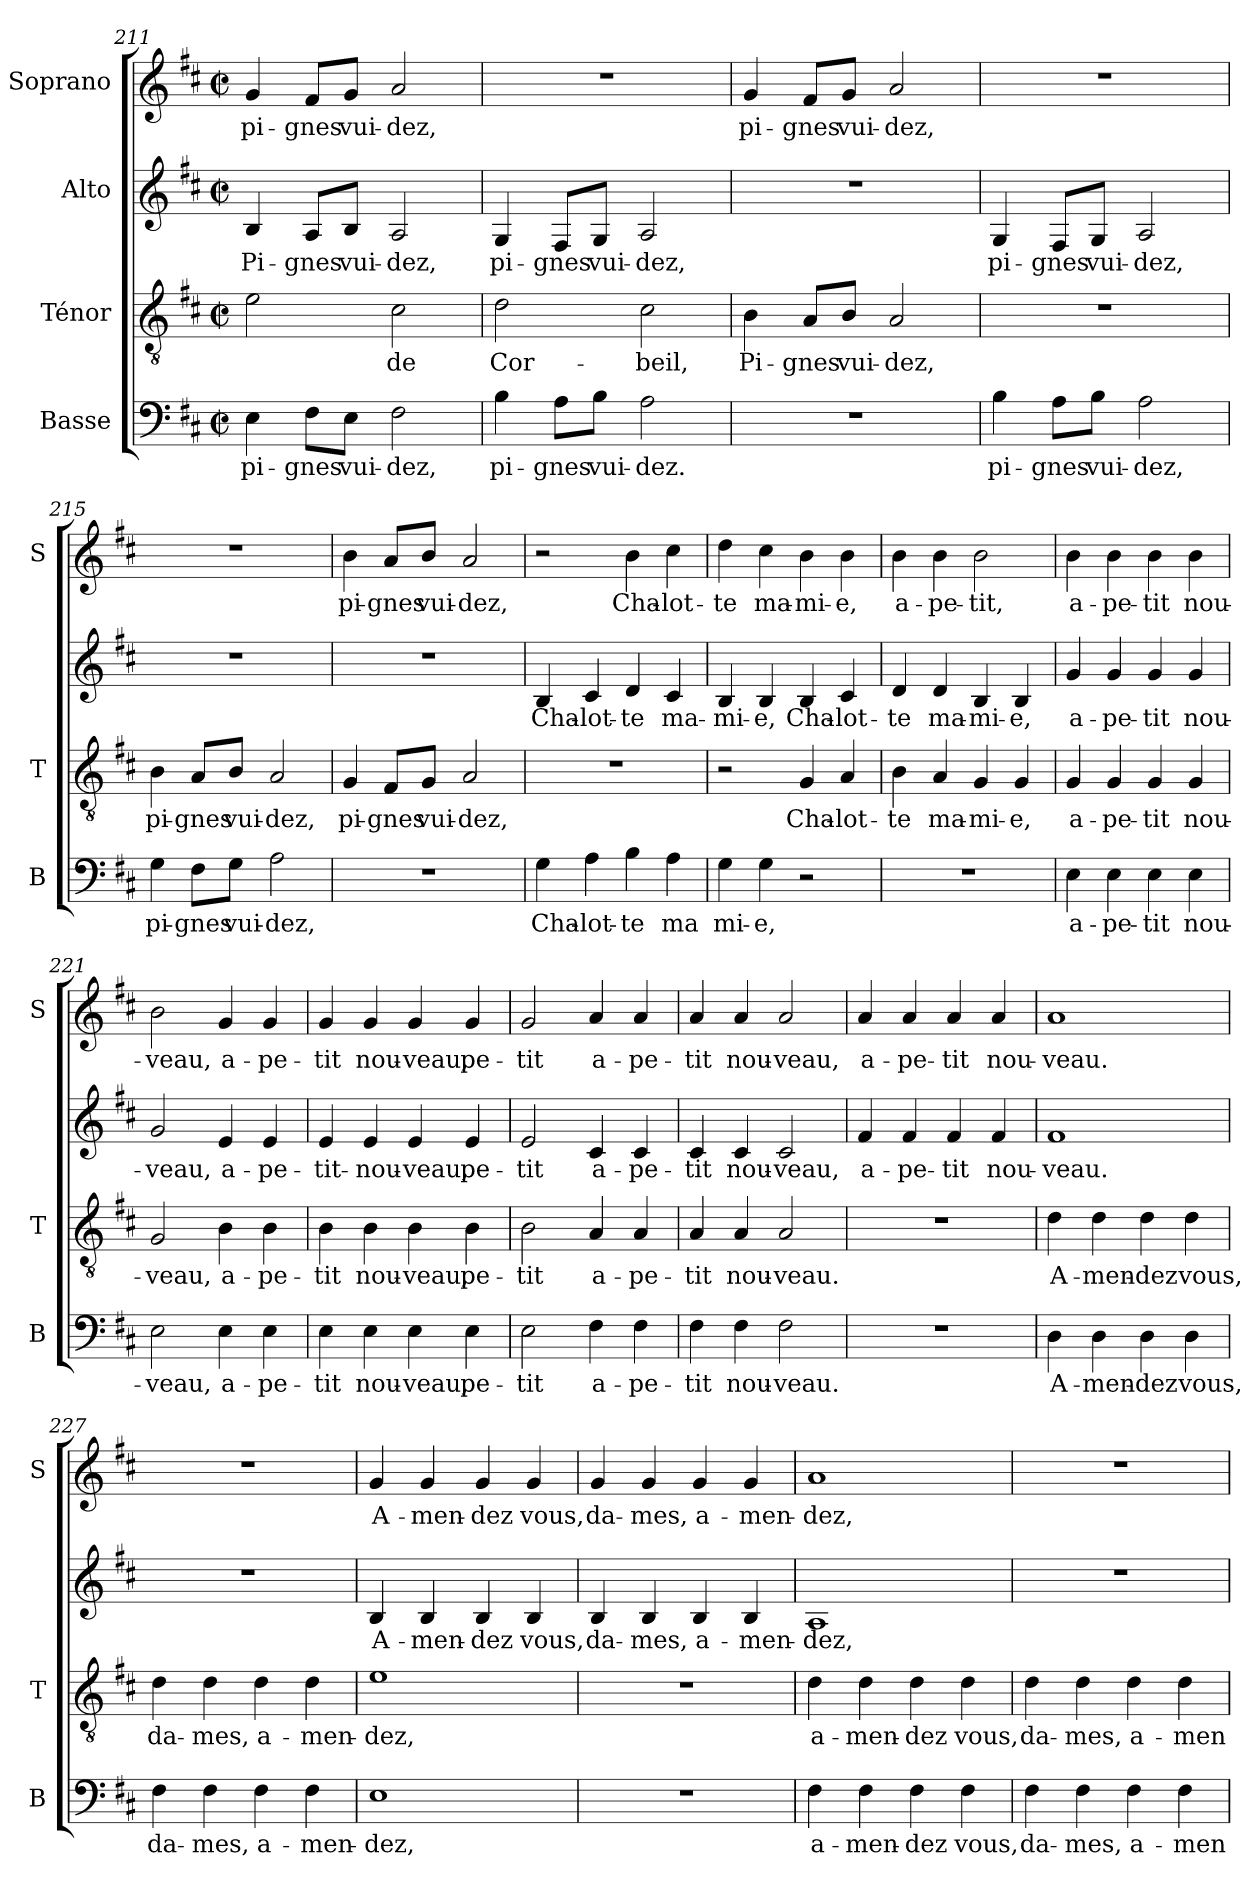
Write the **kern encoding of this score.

**kern	**text	**kern	**text	**kern	**text	**kern	**text
*part4	*part4	*part3	*part3	*part2	*part2	*part1	*part1
*staff4	*staff4	*staff3	*staff3	*staff2	*staff2	*staff1	*staff1
*I"Basse	*	*I"Ténor	*	*I"Alto	*	*I"Soprano	*
*I'B	*	*I'T	*	*	*	*I'S	*
!!LO:PB:g=z
*clefF4	*	*clefGv2	*	*clefG2	*	*clefG2	*
*k[f#c#]	*	*k[f#c#]	*	*k[f#c#]	*	*k[f#c#]	*
*M4/4	*	*M4/4	*	*M4/4	*	*M4/4	*
*met(c|)	*	*met(c|)	*	*met(c|)	*	*met(c|)	*
=211	=211	=211	=211	=211	=211	=211	=211
!	!LO:LY:b	!	!	!	!LO:LY:b	!	!LO:LY:b
4E\	pi-	2e\	.	4B/	Pi-	4g/	pi-
!	!LO:LY:b	!	!	!	!LO:LY:b	!	!LO:LY:b
8F#\L	-gnes	.	.	8A/L	-gnes	8f#/L	-gnes
!	!LO:LY:b	!	!	!	!LO:LY:b	!	!LO:LY:b
8E\J	vui-	.	.	8B/J	vui-	8g/J	vui-
!	!LO:LY:b	!	!LO:LY:b	!	!LO:LY:b	!	!LO:LY:b
2F#\	-dez,	2c#\	-de	2A/	-dez,	2a/	-dez,
=212	=212	=212	=212	=212	=212	=212	=212
!	!LO:LY:b	!	!LO:LY:b	!	!LO:LY:b	!	!
4B\	pi-	2d\	Cor-	4G/	pi-	1r	.
!	!LO:LY:b	!	!	!	!LO:LY:b	!	!
8A\L	-gnes	.	.	8F#/L	-gnes	.	.
!	!LO:LY:b	!	!	!	!LO:LY:b	!	!
8B\J	vui-	.	.	8G/J	vui-	.	.
!	!LO:LY:b	!	!LO:LY:b	!	!LO:LY:b	!	!
2A\	-dez.	2c#\	-beil,	2A/	-dez,	.	.
=213	=213	=213	=213	=213	=213	=213	=213
!	!	!	!LO:LY:b	!	!	!	!LO:LY:b
1r	.	4B\	Pi-	1r	.	4g/	pi-
!	!	!	!LO:LY:b	!	!	!	!LO:LY:b
.	.	8A/L	-gnes	.	.	8f#/L	-gnes
!	!	!	!LO:LY:b	!	!	!	!LO:LY:b
.	.	8B/J	vui-	.	.	8g/J	vui-
!	!	!	!LO:LY:b	!	!	!	!LO:LY:b
.	.	2A/	-dez,	.	.	2a/	-dez,
=214	=214	=214	=214	=214	=214	=214	=214
!	!LO:LY:b	!	!	!	!LO:LY:b	!	!
4B\	pi-	1r	.	4G/	pi-	1r	.
!	!LO:LY:b	!	!	!	!LO:LY:b	!	!
8A\L	-gnes	.	.	8F#/L	-gnes	.	.
!	!LO:LY:b	!	!	!	!LO:LY:b	!	!
8B\J	vui-	.	.	8G/J	vui-	.	.
!	!LO:LY:b	!	!	!	!LO:LY:b	!	!
2A\	-dez,	.	.	2A/	-dez,	.	.
=215	=215	=215	=215	=215	=215	=215	=215
!	!LO:LY:b	!	!LO:LY:b	!	!	!	!
4G\	pi-	4B\	pi-	1r	.	1r	.
!	!LO:LY:b	!	!LO:LY:b	!	!	!	!
8F#\L	-gnes	8A/L	-gnes	.	.	.	.
!	!LO:LY:b	!	!LO:LY:b	!	!	!	!
8G\J	vui-	8B/J	vui-	.	.	.	.
!	!LO:LY:b	!	!LO:LY:b	!	!	!	!
2A\	-dez,	2A/	-dez,	.	.	.	.
=216	=216	=216	=216	=216	=216	=216	=216
!	!	!	!LO:LY:b	!	!	!	!LO:LY:b
1r	.	4G/	pi-	1r	.	4b\	pi-
!	!	!	!LO:LY:b	!	!	!	!LO:LY:b
.	.	8F#/L	-gnes	.	.	8a/L	-gnes
!	!	!	!LO:LY:b	!	!	!	!LO:LY:b
.	.	8G/J	vui-	.	.	8b/J	vui-
!	!	!	!LO:LY:b	!	!	!	!LO:LY:b
.	.	2A/	-dez,	.	.	2a/	-dez,
!!LO:LB:g=z
=217	=217	=217	=217	=217	=217	=217	=217
!	!LO:LY:b	!	!	!	!LO:LY:b	!	!
4G\	Cha-	1r	.	4B/	Cha-	2r	.
!	!LO:LY:b	!	!	!	!LO:LY:b	!	!
4A\	-lot-	.	.	4c#/	-lot-	.	.
!	!LO:LY:b	!	!	!	!LO:LY:b	!	!LO:LY:b
4B\	-te	.	.	4d/	-te	4b\	Cha-
!	!LO:LY:b	!	!	!	!LO:LY:b	!	!LO:LY:b
4A\	ma	.	.	4c#/	ma-	4cc#\	-lot-
=218	=218	=218	=218	=218	=218	=218	=218
!	!LO:LY:b	!	!	!	!LO:LY:b	!	!LO:LY:b
4G\	mi-	2r	.	4B/	-mi-	4dd\	-te
!	!LO:LY:b	!	!	!	!LO:LY:b	!	!LO:LY:b
4G\	-e,	.	.	4B/	-e,	4cc#\	ma-
!	!	!	!LO:LY:b	!	!LO:LY:b	!	!LO:LY:b
2r	.	4G/	Cha-	4B/	Cha-	4b\	-mi-
!	!	!	!LO:LY:b	!	!LO:LY:b	!	!LO:LY:b
.	.	4A/	-lot-	4c#/	-lot-	4b\	-e,
=219	=219	=219	=219	=219	=219	=219	=219
!	!	!	!LO:LY:b	!	!LO:LY:b	!	!LO:LY:b
1r	.	4B\	-te	4d/	-te	4b\	a-
!	!	!	!LO:LY:b	!	!LO:LY:b	!	!LO:LY:b
.	.	4A/	ma-	4d/	ma-	4b\	-pe-
!	!	!	!LO:LY:b	!	!LO:LY:b	!	!LO:LY:b
.	.	4G/	-mi-	4B/	-mi-	2b\	-tit,
!	!	!	!LO:LY:b	!	!LO:LY:b	!	!
.	.	4G/	-e,	4B/	-e,	.	.
=220	=220	=220	=220	=220	=220	=220	=220
!	!LO:LY:b	!	!LO:LY:b	!	!LO:LY:b	!	!LO:LY:b
4E\	a-	4G/	a-	4g/	a-	4b\	a-
!	!LO:LY:b	!	!LO:LY:b	!	!LO:LY:b	!	!LO:LY:b
4E\	-pe-	4G/	-pe-	4g/	-pe-	4b\	-pe-
!	!LO:LY:b	!	!LO:LY:b	!	!LO:LY:b	!	!LO:LY:b
4E\	-tit	4G/	-tit	4g/	-tit	4b\	-tit
!	!LO:LY:b	!	!LO:LY:b	!	!LO:LY:b	!	!LO:LY:b
4E\	nou-	4G/	nou-	4g/	nou-	4b\	nou-
=221	=221	=221	=221	=221	=221	=221	=221
!	!LO:LY:b	!	!LO:LY:b	!	!LO:LY:b	!	!LO:LY:b
2E\	-veau,	2G/	-veau,	2g/	-veau,	2b\	-veau,
!	!LO:LY:b	!	!LO:LY:b	!	!LO:LY:b	!	!LO:LY:b
4E\	a-	4B\	a-	4e/	a-	4g/	a-
!	!LO:LY:b	!	!LO:LY:b	!	!LO:LY:b	!	!LO:LY:b
4E\	-pe-	4B\	-pe-	4e/	-pe-	4g/	-pe-
=222	=222	=222	=222	=222	=222	=222	=222
!	!LO:LY:b	!	!LO:LY:b	!	!LO:LY:b	!	!LO:LY:b
4E\	-tit	4B\	-tit	4e/	-tit-	4g/	-tit
!	!LO:LY:b	!	!LO:LY:b	!	!LO:LY:b	!	!LO:LY:b
4E\	nou-	4B\	nou-	4e/	-nou-	4g/	nou-
!	!LO:LY:b	!	!LO:LY:b	!	!LO:LY:b	!	!LO:LY:b
4E\	-veau,	4B\	-veau,	4e/	-veau,	4g/	-veau,
!	!LO:LY:b	!	!LO:LY:b	!	!LO:LY:b	!	!LO:LY:b
4E\	pe-	4B\	pe-	4e/	pe-	4g/	pe-
=223	=223	=223	=223	=223	=223	=223	=223
!	!LO:LY:b	!	!LO:LY:b	!	!LO:LY:b	!	!LO:LY:b
2E\	-tit	2B\	-tit	2e/	-tit	2g/	-tit
!	!LO:LY:b	!	!LO:LY:b	!	!LO:LY:b	!	!LO:LY:b
4F#\	a-	4A/	a-	4c#/	a-	4a/	a-
!	!LO:LY:b	!	!LO:LY:b	!	!LO:LY:b	!	!LO:LY:b
4F#\	-pe-	4A/	-pe-	4c#/	-pe-	4a/	-pe-
=224	=224	=224	=224	=224	=224	=224	=224
!	!LO:LY:b	!	!LO:LY:b	!	!LO:LY:b	!	!LO:LY:b
4F#\	-tit	4A/	-tit	4c#/	-tit	4a/	-tit
!	!LO:LY:b	!	!LO:LY:b	!	!LO:LY:b	!	!LO:LY:b
4F#\	nou-	4A/	nou-	4c#/	nou-	4a/	nou-
!	!LO:LY:b	!	!LO:LY:b	!	!LO:LY:b	!	!LO:LY:b
2F#\	-veau.	2A/	-veau.	2c#/	-veau,	2a/	-veau,
!!LO:LB:g=z
=225	=225	=225	=225	=225	=225	=225	=225
!	!	!	!	!	!LO:LY:b	!	!LO:LY:b
1r	.	1r	.	4f#/	a-	4a/	a-
!	!	!	!	!	!LO:LY:b	!	!LO:LY:b
.	.	.	.	4f#/	-pe-	4a/	-pe-
!	!	!	!	!	!LO:LY:b	!	!LO:LY:b
.	.	.	.	4f#/	-tit	4a/	-tit
!	!	!	!	!	!LO:LY:b	!	!LO:LY:b
.	.	.	.	4f#/	nou-	4a/	nou-
=226	=226	=226	=226	=226	=226	=226	=226
!	!LO:LY:b	!	!LO:LY:b	!	!LO:LY:b	!	!LO:LY:b
4D\	A-	4d\	A-	1f#	-veau.	1a	-veau.
!	!LO:LY:b	!	!LO:LY:b	!	!	!	!
4D\	-men-	4d\	-men-	.	.	.	.
!	!LO:LY:b	!	!LO:LY:b	!	!	!	!
4D\	-dez	4d\	-dez	.	.	.	.
!	!LO:LY:b	!	!LO:LY:b	!	!	!	!
4D\	vous,	4d\	vous,	.	.	.	.
=227	=227	=227	=227	=227	=227	=227	=227
!	!LO:LY:b	!	!LO:LY:b	!	!	!	!
4F#\	da-	4d\	da-	1r	.	1r	.
!	!LO:LY:b	!	!LO:LY:b	!	!	!	!
4F#\	-mes,	4d\	-mes,	.	.	.	.
!	!LO:LY:b	!	!LO:LY:b	!	!	!	!
4F#\	a-	4d\	a-	.	.	.	.
!	!LO:LY:b	!	!LO:LY:b	!	!	!	!
4F#\	-men-	4d\	-men-	.	.	.	.
=228	=228	=228	=228	=228	=228	=228	=228
!	!LO:LY:b	!	!LO:LY:b	!	!LO:LY:b	!	!LO:LY:b
1E	-dez,	1e	-dez,	4B/	A-	4g/	A-
!	!	!	!	!	!LO:LY:b	!	!LO:LY:b
.	.	.	.	4B/	-men-	4g/	-men-
!	!	!	!	!	!LO:LY:b	!	!LO:LY:b
.	.	.	.	4B/	-dez	4g/	-dez
!	!	!	!	!	!LO:LY:b	!	!LO:LY:b
.	.	.	.	4B/	vous,	4g/	vous,
=229	=229	=229	=229	=229	=229	=229	=229
!	!	!	!	!	!LO:LY:b	!	!LO:LY:b
1r	.	1r	.	4B/	da-	4g/	da-
!	!	!	!	!	!LO:LY:b	!	!LO:LY:b
.	.	.	.	4B/	-mes,	4g/	-mes,
!	!	!	!	!	!LO:LY:b	!	!LO:LY:b
.	.	.	.	4B/	a-	4g/	a-
!	!	!	!	!	!LO:LY:b	!	!LO:LY:b
.	.	.	.	4B/	-men-	4g/	-men-
=230	=230	=230	=230	=230	=230	=230	=230
!	!LO:LY:b	!	!LO:LY:b	!	!LO:LY:b	!	!LO:LY:b
4F#\	a-	4d\	a-	1A	-dez,	1a	-dez,
!	!LO:LY:b	!	!LO:LY:b	!	!	!	!
4F#\	-men-	4d\	-men-	.	.	.	.
!	!LO:LY:b	!	!LO:LY:b	!	!	!	!
4F#\	-dez	4d\	-dez	.	.	.	.
!	!LO:LY:b	!	!LO:LY:b	!	!	!	!
4F#\	vous,	4d\	vous,	.	.	.	.
!!LO:PB:g=z
=231	=231	=231	=231	=231	=231	=231	=231
!	!LO:LY:b	!	!LO:LY:b	!	!	!	!
4F#\	da-	4d\	da-	1r	.	1r	.
!	!LO:LY:b	!	!LO:LY:b	!	!	!	!
4F#\	-mes,	4d\	-mes,	.	.	.	.
!	!LO:LY:b	!	!LO:LY:b	!	!	!	!
4F#\	a-	4d\	a-	.	.	.	.
!	!LO:LY:b	!	!LO:LY:b	!	!	!	!
4F#\	-men-	4d\	-men-	.	.	.	.
=	=	=	=	=	=	=	=
*-	*-	*-	*-	*-	*-	*-	*-
